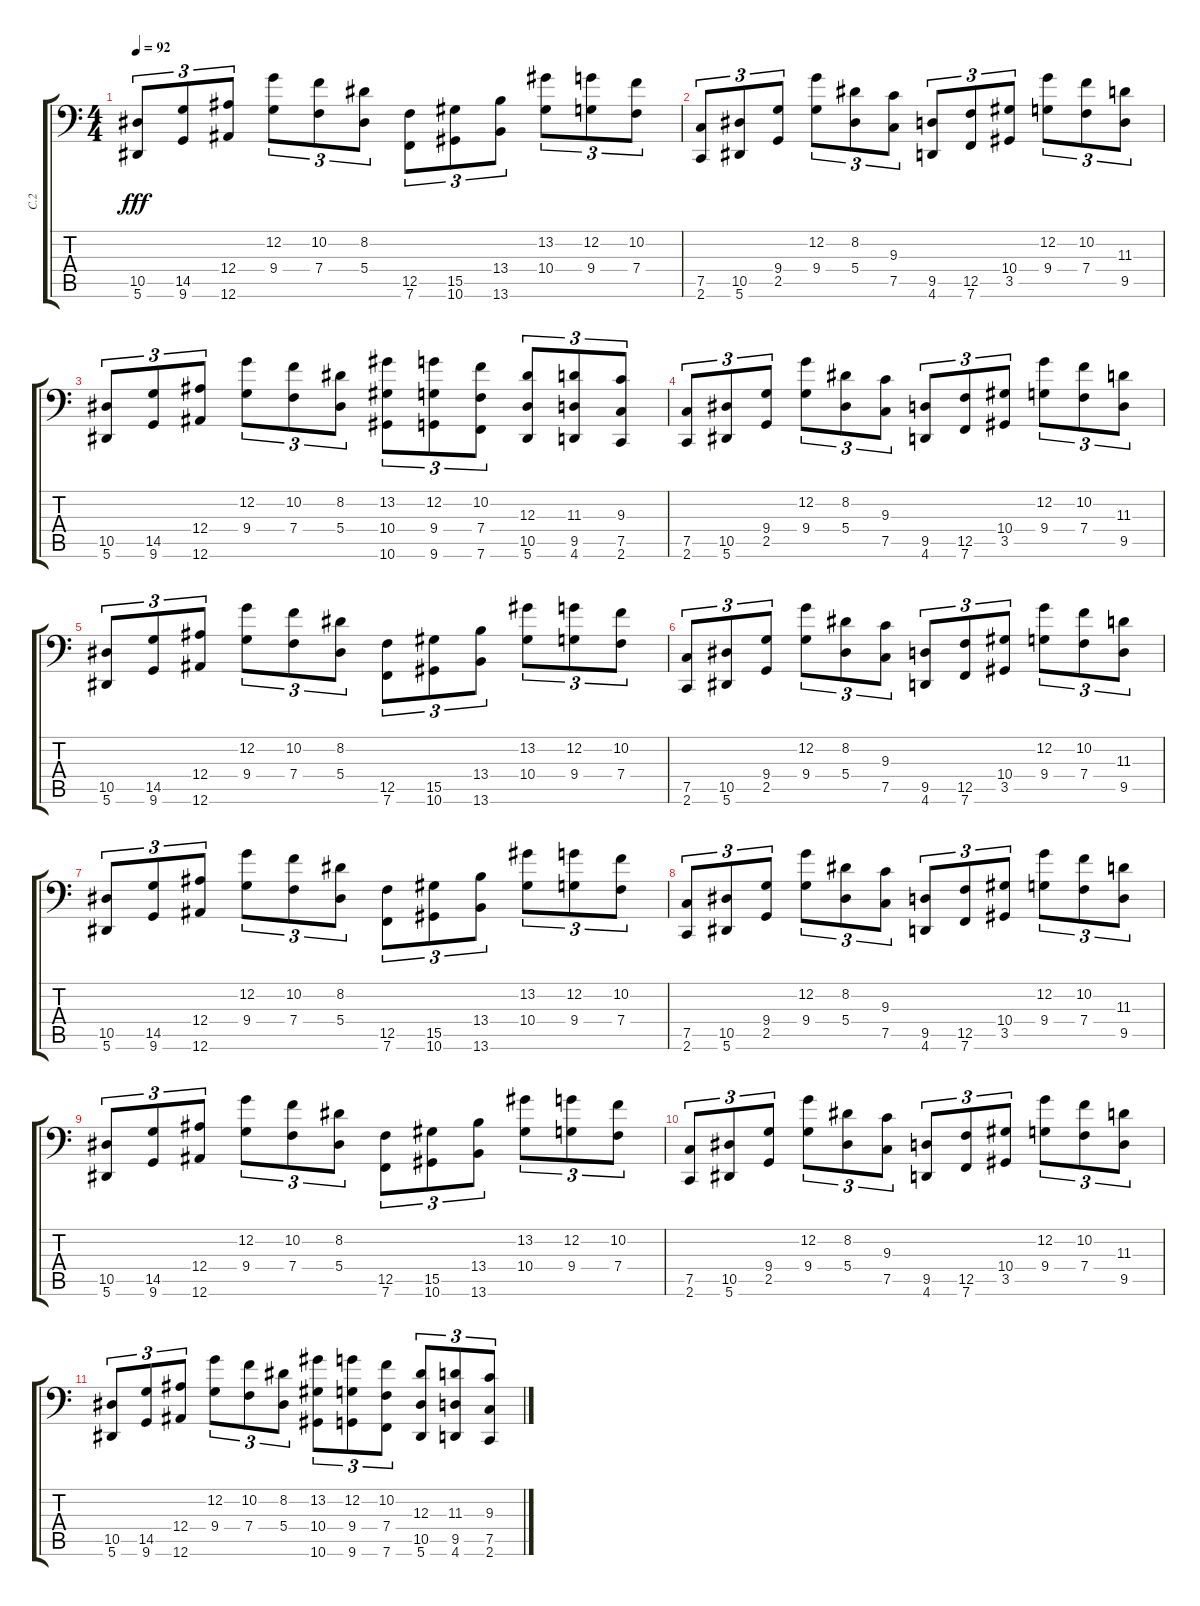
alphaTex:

\track ("С.2" "С.2") {instrument pad8sweep}
\staff {score tabs}
\tuning (C4 G3 Eb3 Bb2 F2 Bb1) {hide}
\ts (4 4)
\tempo 92
\clef f4
\ks c
(10.5 5.6).8{tu (3 2) dy fff} (14.5 9.6).8{tu (3 2)} (12.4 12.6).8{tu (3 2)} (12.2 9.4).8{tu (3 2)} (10.2 7.4).8{tu (3 2)} (8.2 5.4).8{tu (3 2)} (12.5 7.6).8{tu (3 2)} (15.5 10.6).8{tu (3 2)} (13.4 13.6).8{tu (3 2)} (13.2 10.4).8{tu (3 2)} (12.2 9.4).8{tu (3 2)} (10.2 7.4).8{tu (3 2)} |
(7.5 2.6).8{tu (3 2)} (10.5 5.6).8{tu (3 2)} (9.4 2.5).8{tu (3 2)} (12.2 9.4).8{tu (3 2)} (8.2 5.4).8{tu (3 2)} (9.3 7.5).8{tu (3 2)} (9.5 4.6).8{tu (3 2)} (12.5 7.6).8{tu (3 2)} (10.4 3.5).8{tu (3 2)} (12.2 9.4).8{tu (3 2)} (10.2 7.4).8{tu (3 2)} (11.3 9.5).8{tu (3 2)} |
(10.5 5.6).8{tu (3 2)} (14.5 9.6).8{tu (3 2)} (12.4 12.6).8{tu (3 2)} (12.2 9.4).8{tu (3 2)} (10.2 7.4).8{tu (3 2)} (8.2 5.4).8{tu (3 2)} (13.2 10.4 10.6).8{tu (3 2)} (12.2 9.4 9.6).8{tu (3 2)} (10.2 7.4 7.6).8{tu (3 2)} (12.3 10.5 5.6).8{tu (3 2)} (11.3 9.5 4.6).8{tu (3 2)} (9.3 7.5 2.6).8{tu (3 2)} |
(7.5 2.6).8{tu (3 2)} (10.5 5.6).8{tu (3 2)} (9.4 2.5).8{tu (3 2)} (12.2 9.4).8{tu (3 2)} (8.2 5.4).8{tu (3 2)} (9.3 7.5).8{tu (3 2)} (9.5 4.6).8{tu (3 2)} (12.5 7.6).8{tu (3 2)} (10.4 3.5).8{tu (3 2)} (12.2 9.4).8{tu (3 2)} (10.2 7.4).8{tu (3 2)} (11.3 9.5).8{tu (3 2)} |
(10.5 5.6).8{tu (3 2)} (14.5 9.6).8{tu (3 2)} (12.4 12.6).8{tu (3 2)} (12.2 9.4).8{tu (3 2)} (10.2 7.4).8{tu (3 2)} (8.2 5.4).8{tu (3 2)} (12.5 7.6).8{tu (3 2)} (15.5 10.6).8{tu (3 2)} (13.4 13.6).8{tu (3 2)} (13.2 10.4).8{tu (3 2)} (12.2 9.4).8{tu (3 2)} (10.2 7.4).8{tu (3 2)} |
(7.5 2.6).8{tu (3 2)} (10.5 5.6).8{tu (3 2)} (9.4 2.5).8{tu (3 2)} (12.2 9.4).8{tu (3 2)} (8.2 5.4).8{tu (3 2)} (9.3 7.5).8{tu (3 2)} (9.5 4.6).8{tu (3 2)} (12.5 7.6).8{tu (3 2)} (10.4 3.5).8{tu (3 2)} (12.2 9.4).8{tu (3 2)} (10.2 7.4).8{tu (3 2)} (11.3 9.5).8{tu (3 2)} |
(10.5 5.6).8{tu (3 2)} (14.5 9.6).8{tu (3 2)} (12.4 12.6).8{tu (3 2)} (12.2 9.4).8{tu (3 2)} (10.2 7.4).8{tu (3 2)} (8.2 5.4).8{tu (3 2)} (12.5 7.6).8{tu (3 2)} (15.5 10.6).8{tu (3 2)} (13.4 13.6).8{tu (3 2)} (13.2 10.4).8{tu (3 2)} (12.2 9.4).8{tu (3 2)} (10.2 7.4).8{tu (3 2)} |
(7.5 2.6).8{tu (3 2)} (10.5 5.6).8{tu (3 2)} (9.4 2.5).8{tu (3 2)} (12.2 9.4).8{tu (3 2)} (8.2 5.4).8{tu (3 2)} (9.3 7.5).8{tu (3 2)} (9.5 4.6).8{tu (3 2)} (12.5 7.6).8{tu (3 2)} (10.4 3.5).8{tu (3 2)} (12.2 9.4).8{tu (3 2)} (10.2 7.4).8{tu (3 2)} (11.3 9.5).8{tu (3 2)} |
(10.5 5.6).8{tu (3 2)} (14.5 9.6).8{tu (3 2)} (12.4 12.6).8{tu (3 2)} (12.2 9.4).8{tu (3 2)} (10.2 7.4).8{tu (3 2)} (8.2 5.4).8{tu (3 2)} (12.5 7.6).8{tu (3 2)} (15.5 10.6).8{tu (3 2)} (13.4 13.6).8{tu (3 2)} (13.2 10.4).8{tu (3 2)} (12.2 9.4).8{tu (3 2)} (10.2 7.4).8{tu (3 2)} |
(7.5 2.6).8{tu (3 2)} (10.5 5.6).8{tu (3 2)} (9.4 2.5).8{tu (3 2)} (12.2 9.4).8{tu (3 2)} (8.2 5.4).8{tu (3 2)} (9.3 7.5).8{tu (3 2)} (9.5 4.6).8{tu (3 2)} (12.5 7.6).8{tu (3 2)} (10.4 3.5).8{tu (3 2)} (12.2 9.4).8{tu (3 2)} (10.2 7.4).8{tu (3 2)} (11.3 9.5).8{tu (3 2)} |
(10.5 5.6).8{tu (3 2)} (14.5 9.6).8{tu (3 2)} (12.4 12.6).8{tu (3 2)} (12.2 9.4).8{tu (3 2)} (10.2 7.4).8{tu (3 2)} (8.2 5.4).8{tu (3 2)} (13.2 10.4 10.6).8{tu (3 2)} (12.2 9.4 9.6).8{tu (3 2)} (10.2 7.4 7.6).8{tu (3 2)} (12.3 10.5 5.6).8{tu (3 2)} (11.3 9.5 4.6).8{tu (3 2)} (9.3 7.5 2.6).8{tu (3 2)}
